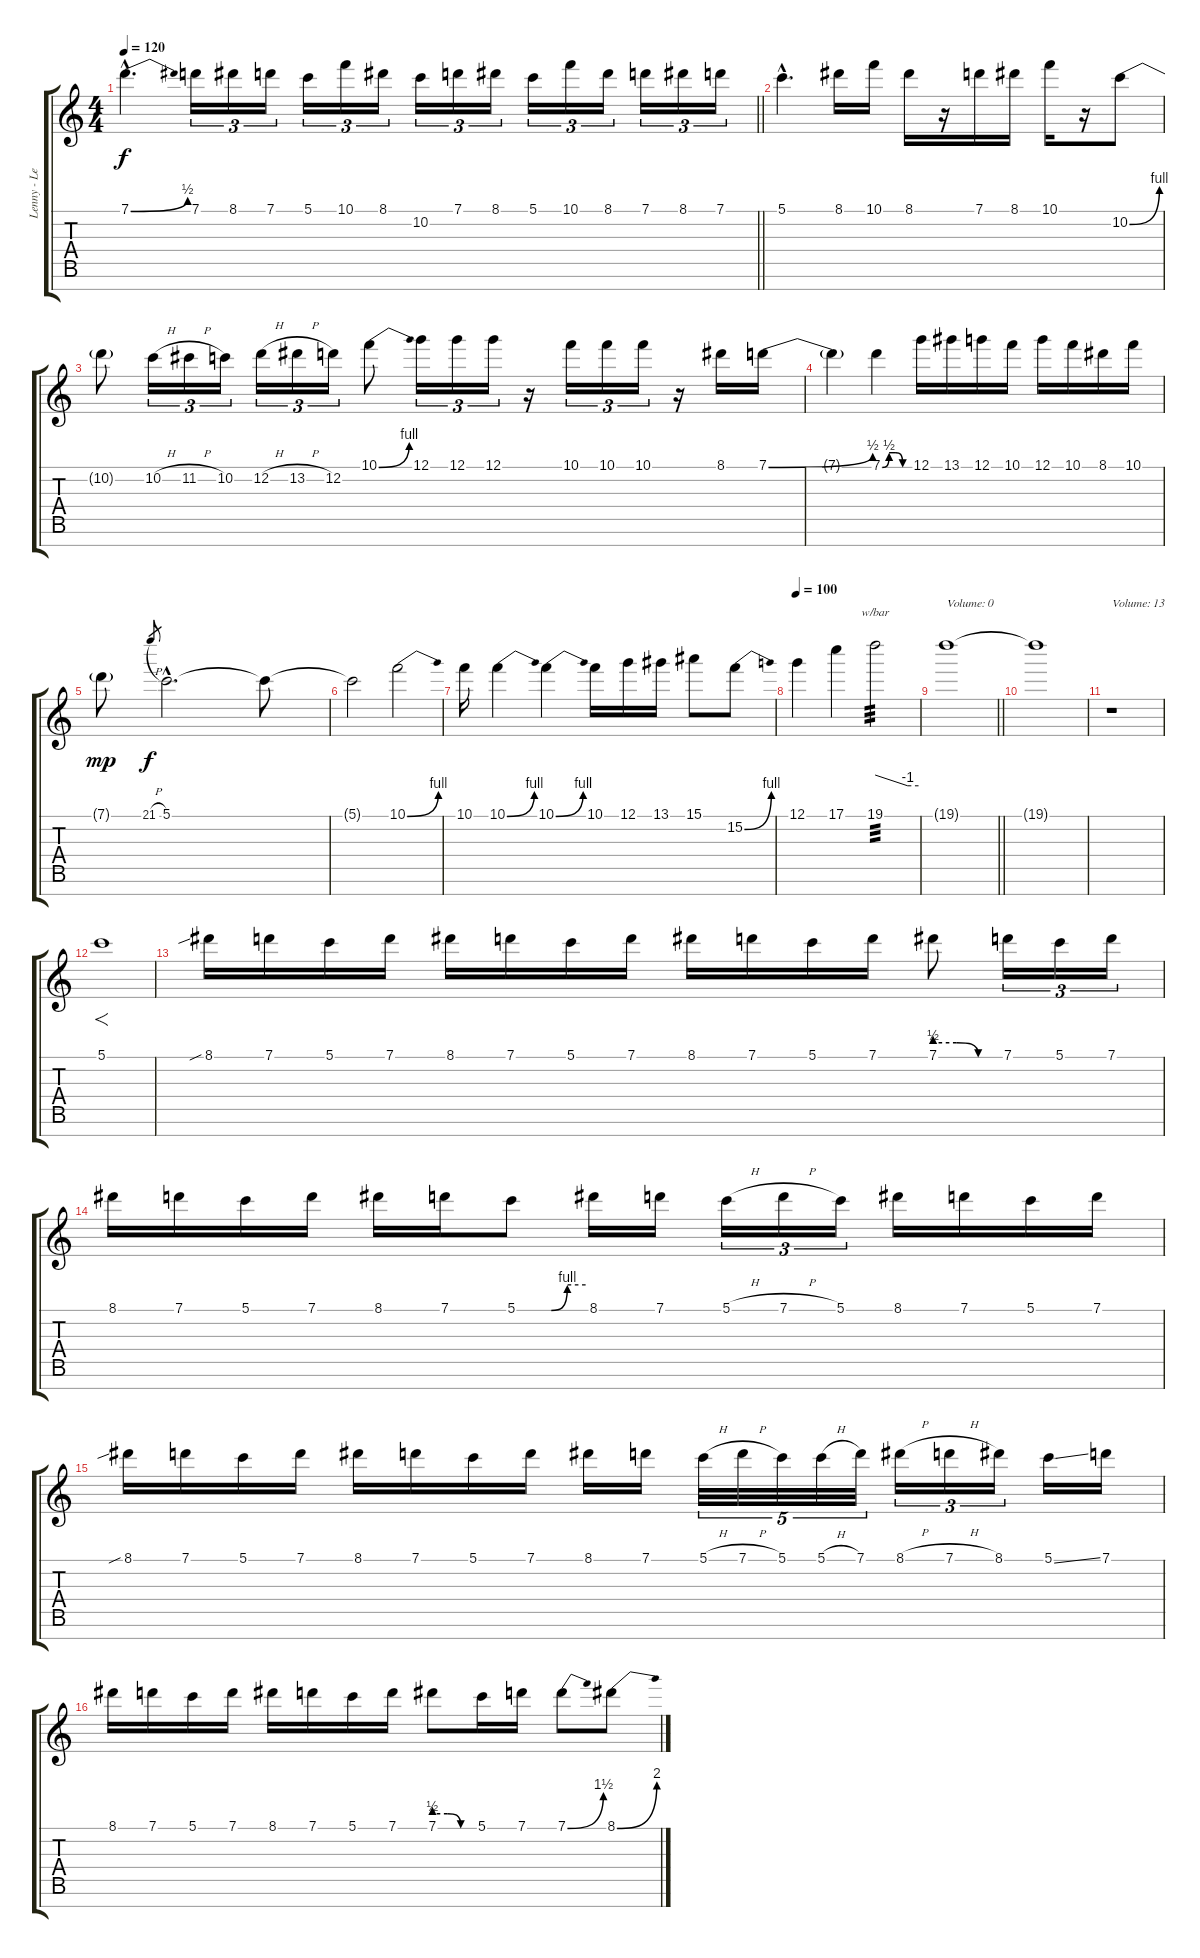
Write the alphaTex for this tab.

\track ("Lenny - Lead Guitar" "Lenny - Le") {instrument overdrivenguitar}
\staff {score tabs}
\tuning (G4 D4 A3 F3 C3 G2 C2) {hide}
\ts (4 4)
\tempo 120
\clef g2
\barLineRight lightlight
\ks c
7.1{be (bend 0 0 60 2) hac}.4{d dy f} 7.1.16{tu (3 2)} 8.1.16{tu (3 2)} 7.1.16{tu (3 2)} 5.1.16{tu (3 2)} 10.1.16{tu (3 2)} 8.1.16{tu (3 2)} 10.2.16{tu (3 2)} 7.1.16{tu (3 2)} 8.1.16{tu (3 2)} 5.1.16{tu (3 2)} 10.1.16{tu (3 2)} 8.1.16{tu (3 2)} 7.1.16{tu (3 2)} 8.1.16{tu (3 2)} 7.1.16{tu (3 2)} |
5.1{hac}.4{d} 8.1.16 10.1.16 8.1.16 r.16 7.1.16 8.1.16 10.1.16 r.16 10.2{be (bend 0 0 60 4)}.8 |
10.2{t}.8 10.2{h}.16{tu (3 2)} 11.2{h}.16{tu (3 2)} 10.2.16{tu (3 2)} 12.2{h}.16{tu (3 2)} 13.2{h}.16{tu (3 2)} 12.2.16{tu (3 2)} 10.1{be (bend 0 0 60 4)}.8 12.1.16{tu (3 2)} 12.1.16{tu (3 2)} 12.1.16{tu (3 2)} r.16 10.1.16{tu (3 2)} 10.1.16{tu (3 2)} 10.1.16{tu (3 2)} r.16 8.1.16 7.1{be (bend 0 0 60 2)}.16 |
7.1{t}.4 7.1{be (custom 0 0 15 2 30 2 45 0 60 0)}.4 12.1.16 13.1.16 12.1.16 10.1.16 12.1.16 10.1.16 8.1.16 10.1.16 |
7.1{g}.8{dy mp} 21.1{h}.8{gr dy f} 5.1{hac}.2{d} 5.1{t}.8 |
5.1{t}.2 10.1{be (bend 0 0 60 4)}.2 |
10.1.16 10.1{be (bend 0 0 60 4)}.4 10.1{be (bend 0 0 60 4)}.4 10.1.16 12.1.16 13.1.16 15.1.8 15.2{be (bend 0 0 60 4)}.8 |
\tempo 100
12.1.4 17.1.4 19.1.2{tbe (custom default 0 0 45 -4 60 -4) tp 3} |
\barLineRight lightlight
19.1{t}.1{txt "Volume: 0" volume 0} |
19.1{t}.1 |
r.1{txt "Volume: 13" volume 13} |
5.1.1{f} |
8.1{sib}.16 7.1.16 5.1.16 7.1.16 8.1.16 7.1.16 5.1.16 7.1.16 8.1.16 7.1.16 5.1.16 7.1.16 7.1{be (custom 0 2 20 2 40 0 60 0)}.8 7.1.16{tu (3 2)} 5.1.16{tu (3 2)} 7.1.16{tu (3 2)} |
8.1.16 7.1.16 5.1.16 7.1.16 8.1.16 7.1.16 5.1{be (custom 0 0 30 0 44 4 60 4)}.8 8.1.16 7.1.16 5.1{h}.16{tu (3 2)} 7.1{h}.16{tu (3 2)} 5.1.16{tu (3 2)} 8.1.16 7.1.16 5.1.16 7.1.16 |
8.1{sib}.16 7.1.16 5.1.16 7.1.16 8.1.16 7.1.16 5.1.16 7.1.16 8.1.16 7.1.16 5.1{h}.32{tu (5 4)} 7.1{h}.32{tu (5 4)} 5.1.32{tu (5 4)} 5.1{h}.32{tu (5 4)} 7.1.32{tu (5 4)} 8.1{h}.16{tu (3 2)} 7.1{h}.16{tu (3 2)} 8.1.16{tu (3 2)} 5.1{ss}.16 7.1.16 |
8.1.16 7.1.16 5.1.16 7.1.16 8.1.16 7.1.16 5.1.16 7.1.16 7.1{be (custom 0 2 20 2 40 0 60 0)}.8 5.1.16 7.1.16 7.1{be (bend 0 0 60 6)}.8 8.1{be (bend 0 0 60 8)}.8
